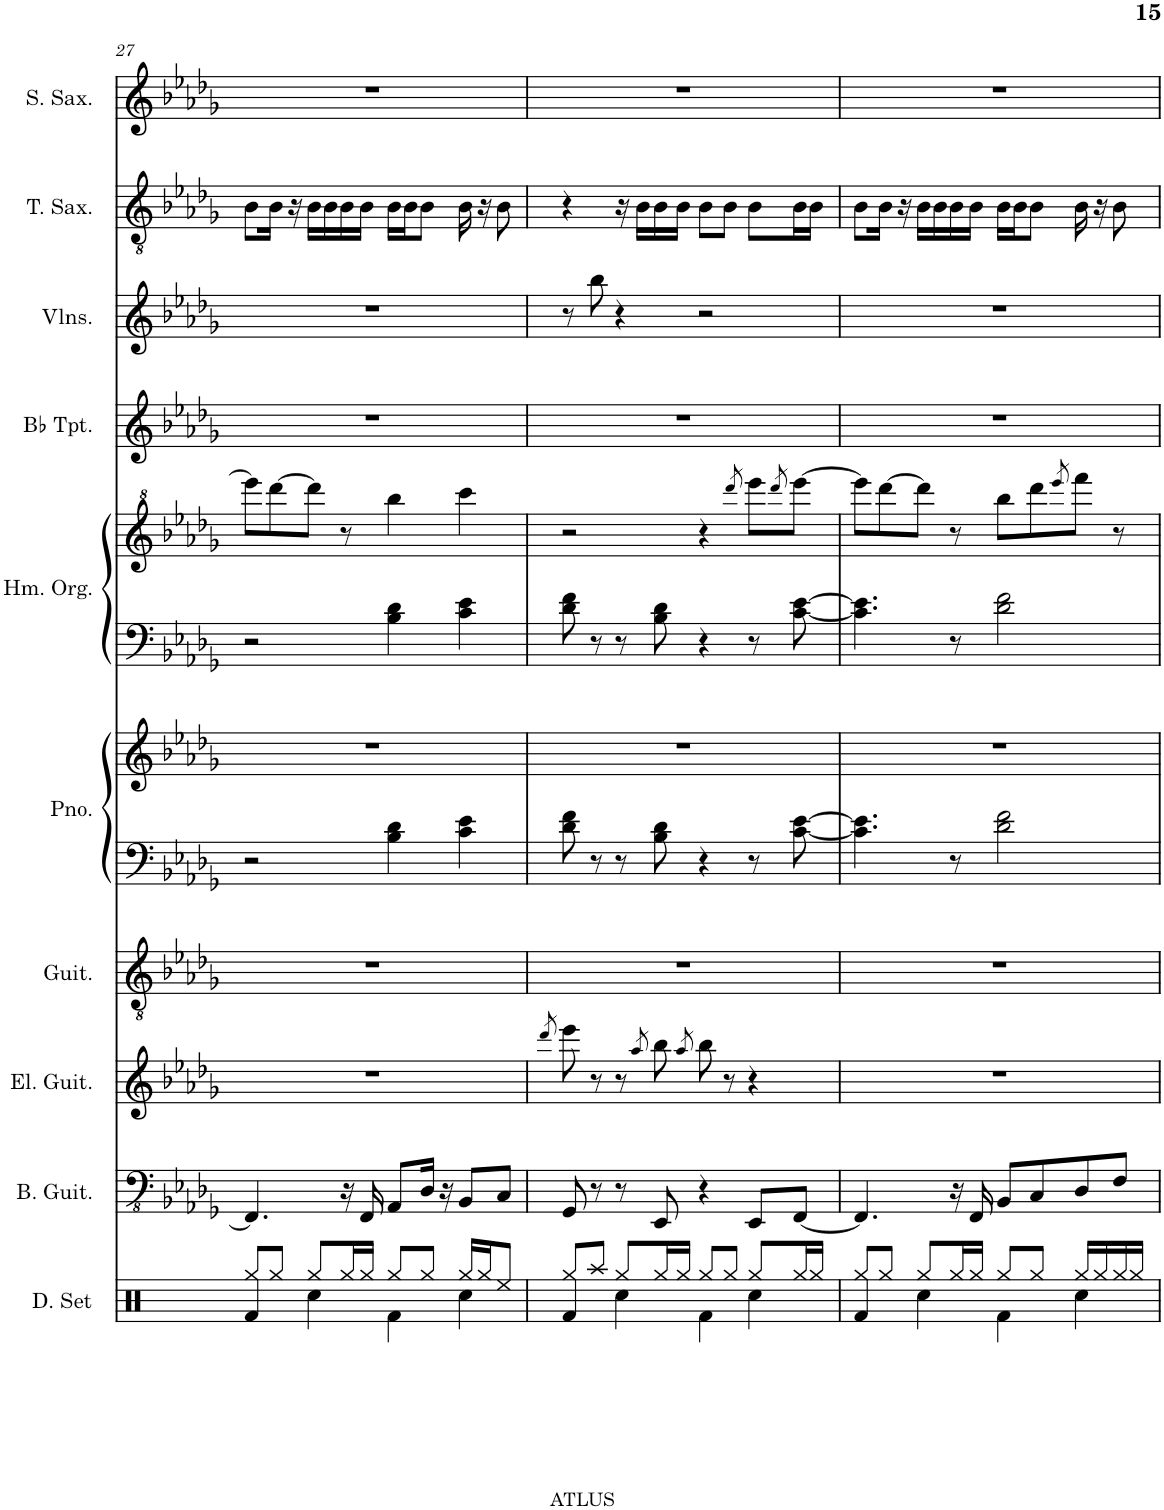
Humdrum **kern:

**kern	**kern	**kern	**kern	**kern	**kern	**kern	**kern	**kern	**kern	**kern	**kern
*part10	*part9	*part8	*part7	*part6	*part6	*part5	*part5	*part4	*part3	*part2	*part1
*staff12	*staff11	*staff10	*staff9	*staff8	*staff7	*staff6	*staff5	*staff4	*staff3	*staff2	*staff1
*I"Drumset	*I"Bass Guitar	*I"Electric Guitar	*I"Acoustic Guitar	*I"Piano	*	*I"Hammond Organ	*	*I"Bb Trumpet	*I"Violins	*I"Tenor Saxophone	*I"Soprano Saxophone
*I'D. Set	*I'B. Guit.	*I'El. Guit.	*I'Guit.	*I'Pno.	*	*I'Hm. Org.	*	*I'Bb Tpt.	*I'Vlns.	*I'T. Sax.	*I'S. Sax.
!!LO:PB:g=z
*clefX	*clefFv4	*clefG2	*clefGv2	*clefF4	*clefG2	*clefF4	*clefG^2	*clefG2	*clefG2	*clefGv2	*clefG2
*	*	*	*	*	*	*	*	*ITrd1c2	*	*ITrd8c14	*ITrd1c2
*k[]	*k[b-e-a-d-g-]	*k[b-e-a-d-g-]	*k[b-e-a-d-g-]	*k[b-e-a-d-g-]	*k[b-e-a-d-g-]	*k[b-e-a-d-g-]	*k[b-e-a-d-g-]	*k[b-e-a-d-g-]	*k[b-e-a-d-g-]	*k[b-e-a-d-g-]	*k[b-e-a-d-g-]
*M4/4	*M4/4	*M4/4	*M4/4	*M4/4	*M4/4	*M4/4	*M4/4	*M4/4	*M4/4	*M4/4	*M4/4
=27	=27	=27	=27	=27	=27	=27	=27	=27	=27	=27	=27
*^	*	*	*	*	*	*	*	*	*	*	*
4Rf/	8Rgg/L	4.FFF/]	1r	1r	2r	1r	2r	8eeee-\L]	1r	1r	8B-\L	1r
.	8Rgg/J	.	.	.	.	.	.	[8dddd-\	.	.	16B-\Jk	.
.	.	.	.	.	.	.	.	.	.	.	16r	.
8Rgg/L	4Rcc\	.	.	.	.	.	.	8dddd-\J]	.	.	16B-\LL	.
.	.	.	.	.	.	.	.	.	.	.	16B-\	.
16Rgg/L	.	16r	.	.	.	.	.	8r	.	.	16B-\	.
16Rgg/JJ	.	16FFF/	.	.	.	.	.	.	.	.	16B-\JJ	.
8Rgg/L	4Rf\	8AAA-/L	.	.	4B-\ 4d-\	.	4B-\ 4d-\	4bbb-\	.	.	16B-\LL	.
.	.	.	.	.	.	.	.	.	.	.	16B-\J	.
8Rgg/J	.	16DD-/Jk	.	.	.	.	.	.	.	.	8B-\J	.
.	.	16r	.	.	.	.	.	.	.	.	.	.
16Rgg/LL	4Rcc\	8BBB-/L	.	.	4c\ 4e-\	.	4c\ 4e-\	4cccc\	.	.	16B-\	.
16Rgg/J	.	.	.	.	.	.	.	.	.	.	16r	.
8Ree/J	.	8CC/J	.	.	.	.	.	.	.	.	8B-\	.
=28	=28	=28	=28	=28	=28	=28	=28	=28	=28	=28	=28	=28
.	.	.	8qddd-/	.	.	.	.	.	.	.	.	.
4Rf/	8Rgg/L	8GGG-/	8eee-\	1r	8d-\ 8f\	1r	8d-\ 8f\	2r	1r	8r	4r	1r
.	8Raa/J	8r	8r	.	8r	.	8r	.	.	8bb-\	.	.
8Rgg/L	4Rcc\	8r	8r	.	8r	.	8r	.	.	4r	16r	.
.	.	.	.	.	.	.	.	.	.	.	16B-\LL	.
.	.	.	8qaa-/	.	.	.	.	.	.	.	.	.
16Rgg/L	.	8EEE-/	8bb-\	.	8B-\ 8d-\	.	8B-\ 8d-\	.	.	.	16B-\	.
16Rgg/JJ	.	.	.	.	.	.	.	.	.	.	16B-\JJ	.
.	.	.	8qaa-/	.	.	.	.	.	.	.	.	.
8Rgg/L	4Rf\	4r	8bb-\	.	4r	.	4r	4r	.	2r	8B-\L	.
8Rgg/J	.	.	8r	.	.	.	.	.	.	.	8B-\J	.
.	.	.	.	.	.	.	.	8qdddd-/	.	.	.	.
8Rgg/L	4Rcc\	8EEE-/L	4r	.	8r	.	8r	8eeee-\L	.	.	8B-\L	.
.	.	.	.	.	.	.	.	8qdddd-/	.	.	.	.
16Rgg/L	.	[8FFF/J	.	.	[8c\ [8e-\	.	[8c\ [8e-\	[8eeee-\J	.	.	16B-\L	.
16Rgg/JJ	.	.	.	.	.	.	.	.	.	.	16B-\JJ	.
=29	=29	=29	=29	=29	=29	=29	=29	=29	=29	=29	=29	=29
4Rf/	8Rgg/L	4.FFF/]	1r	1r	4.c\] 4.e-\]	1r	4.c\] 4.e-\]	8eeee-\L]	1r	1r	8B-\L	1r
.	8Rgg/J	.	.	.	.	.	.	[8dddd-\	.	.	16B-\Jk	.
.	.	.	.	.	.	.	.	.	.	.	16r	.
8Rgg/L	4Rcc\	.	.	.	.	.	.	8dddd-\J]	.	.	16B-\LL	.
.	.	.	.	.	.	.	.	.	.	.	16B-\	.
16Rgg/L	.	16r	.	.	8r	.	8r	8r	.	.	16B-\	.
16Rgg/JJ	.	16FFF/	.	.	.	.	.	.	.	.	16B-\JJ	.
8Rgg/L	4Rf\	8BBB-/L	.	.	2d-\ 2f\	.	2d-\ 2f\	8bbb-\L	.	.	16B-\LL	.
.	.	.	.	.	.	.	.	.	.	.	16B-\J	.
8Rgg/J	.	8CC/	.	.	.	.	.	8dddd-\	.	.	8B-\J	.
.	.	.	.	.	.	.	.	8qeeee-/	.	.	.	.
16Rgg/LL	4Rcc\	8DD-/	.	.	.	.	.	8ffff\J	.	.	16B-\	.
16Rgg/	.	.	.	.	.	.	.	.	.	.	16r	.
16Rgg/	.	8FF/J	.	.	.	.	.	8r	.	.	8B-\	.
16Rgg/JJ	.	.	.	.	.	.	.	.	.	.	.	.
*v	*v	*	*	*	*	*	*	*	*	*	*	*
=	=	=	=	=	=	=	=	=	=	=	=
*-	*-	*-	*-	*-	*-	*-	*-	*-	*-	*-	*-
